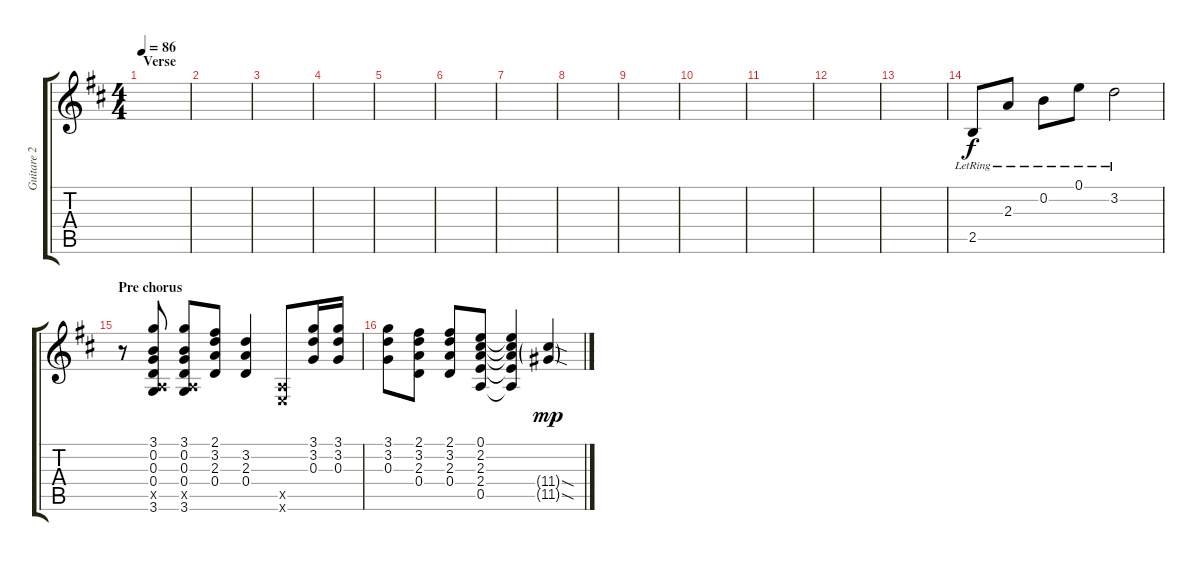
\track ("Guitare 2 / Overdrive" "Guitare 2 ") {instrument overdrivenguitar}
\staff {score tabs}
\tuning (E4 B3 G3 D3 A2 E2) {hide}
\ts (4 4)
\section ("" "Verse")
\tempo 86
\clef g2
\ks d
|
|
|
|
|
|
|
|
|
|
|
|
|
2.5{lr}.8{volume 13} 2.3{lr}.8 0.2{lr}.8 0.1{lr}.8 3.2{lr}.2 |
\section ("" "Pre chorus")
r.8 (3.1 0.2 0.3 0.4 0.5{x} 3.6).8 (3.1 0.2 0.3 0.4 0.5{x} 3.6).8 (2.1 3.2 2.3 0.4).8 (3.2 2.3 0.4).4 (0.5{x} 0.6{x}).8 (3.1 3.2 0.3).16 (3.1 3.2 0.3).16 |
(3.1 3.2 0.3).8 (2.1 3.2 2.3 0.4).8 (2.1 3.2 2.3 0.4).8 (0.1 2.2 2.3 2.4 0.5).8 (0.1{t} 2.2{t} 2.3{t} 2.4{t} 0.5{t}).4 (11.4{sod g} 11.5{sod g}).4{dy mp}
